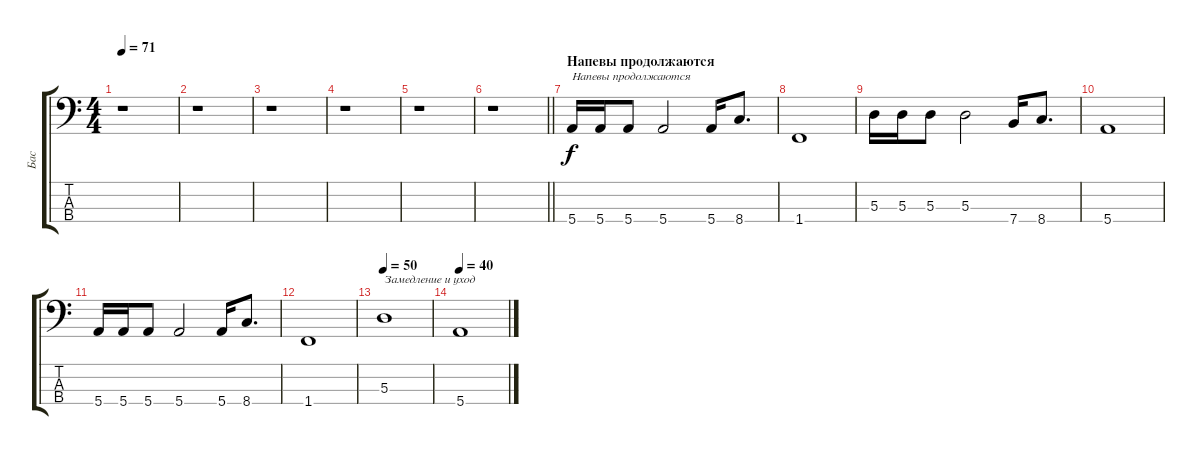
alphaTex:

\track ("Бас" "Бас") {instrument electricbasspick}
\staff {score tabs}
\tuning (G2 D2 A1 E1) {hide}
\ts (4 4)
\tempo 71
\clef f4
\ks c
r.1{dy f} |
r.1 |
r.1 |
r.1 |
r.1 |
\barLineRight lightlight
r.1 |
\section ("" "Напевы продолжаются")
5.4.16{txt "Напевы продолжаются"} 5.4.16 5.4.8 5.4.2 5.4.16 8.4.8{d} |
1.4.1 |
5.3.16 5.3.16 5.3.8 5.3.2 7.4.16 8.4.8{d} |
5.4.1 |
5.4.16 5.4.16 5.4.8 5.4.2 5.4.16 8.4.8{d} |
1.4.1 |
\tempo 50
5.3.1{txt "Замедление и уход"} |
\tempo 40
5.4.1
